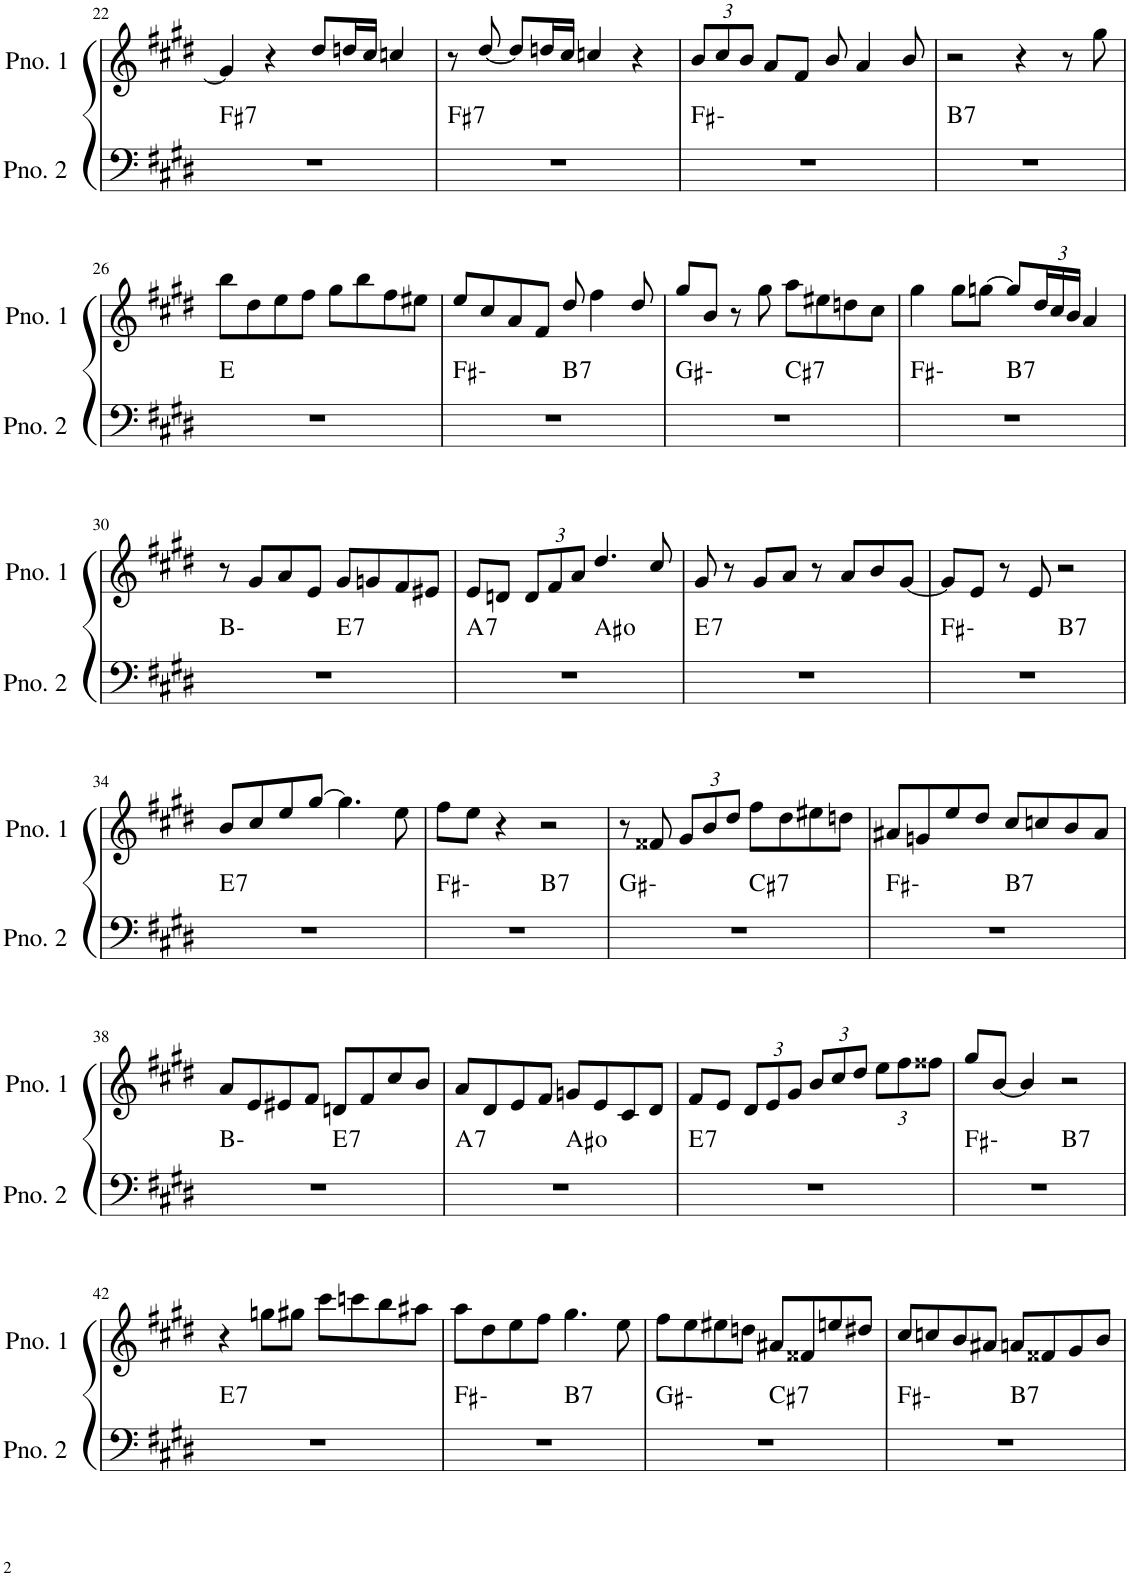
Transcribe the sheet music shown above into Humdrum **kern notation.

**kern	**harte	**kern
*part2	*part2	*part1
*staff2	*	*staff1
*I"ピアノ 2	*	*I"ピアノ 1
!!LO:PB:g=z
*clefF4	*	*clefG2
*k[f#c#g#d#]	*	*k[f#c#g#d#]
*M4/4	*	*M4/4
=22	=22	=22
!	!LO:H:kt=7	!
1r	F#:7	4g#/]
.	.	4r
.	.	8dd#/L
.	.	16ddn/L
.	.	16cc#/JJ
.	.	4ccn/
=23	=23	=23
!	!LO:H:kt=7	!
1r	F#:7	8r
.	.	[8dd#/
.	.	8dd#/L]
.	.	16ddn/L
.	.	16cc#/JJ
.	.	4ccn/
.	.	4r
=24	=24	=24
*	*	*Xbrackettup
1r	F#:min	12b/L
.	.	12cc#/
.	.	12b/J
.	.	8a/L
.	.	8f#/J
.	.	8b/
.	.	4a/
.	.	8b/
=25	=25	=25
!	!LO:H:kt=7	!
1r	B:7	2r
.	.	4r
.	.	8r
.	.	8gg#\
!!LO:LB:g=z
=26	=26	=26
1r	E:maj	8bb\L
.	.	8dd#\
.	.	8ee\
.	.	8ff#\J
.	.	8gg#\L
.	.	8bb\
.	.	8ff#\
.	.	8ee#X\J
=27	=27	=27
*^	*	*
1r	2ryy	F#:min	8ee/L
.	.	.	8cc#/
.	.	.	8a/
.	.	.	8f#/J
!	!	!LO:H:kt=7	!
.	2ryy	B:7	8dd#/
.	.	.	4ff#\
.	.	.	8dd#/
=28	=28	=28	=28
1r	2ryy	G#:min	8gg#/L
.	.	.	8b/J
.	.	.	8r
.	.	.	8gg#\
!	!	!LO:H:kt=7	!
.	2ryy	C#:7	8aa\L
.	.	.	8ee#X\
.	.	.	8ddn\
.	.	.	8cc#\J
=29	=29	=29	=29
1r	2ryy	F#:min	4gg#\
.	.	.	8gg#\L
.	.	.	[8ggn\J
!	!	!LO:H:kt=7	!
.	2ryy	B:7	8gg/L]
.	.	.	24dd#/L
.	.	.	24cc#/
.	.	.	24b/JJ
.	.	.	4a/
!!LO:LB:g=z
=30	=30	=30	=30
1r	2ryy	B:min	8r
.	.	.	8g#/L
.	.	.	8a/
.	.	.	8e/J
!	!	!LO:H:kt=7	!
.	2ryy	E:7	8g#/L
.	.	.	8gn/
.	.	.	8f#/
.	.	.	8e#X/J
=31	=31	=31	=31
!	!	!LO:H:kt=7	!
1r	2ryy	A:7	8e/L
.	.	.	8dn/J
.	.	.	12d/L
.	.	.	12f#/
.	.	.	12a/J
.	2ryy	A#:dim	4.dd#/
.	.	.	8cc#/
=32	=32	=32	=32
!	!	!LO:H:kt=7	!
*v	*v	*	*
1r	E:7	8g#/
.	.	8r
.	.	8g#/L
.	.	8a/J
.	.	8r
.	.	8a/L
.	.	8b/
.	.	[8g#/J
=33	=33	=33
*^	*	*
1r	2ryy	F#:min	8g#/L]
.	.	.	8e/J
.	.	.	8r
.	.	.	8e/
!	!	!LO:H:kt=7	!
.	2ryy	B:7	2r
!!LO:LB:g=z
=34	=34	=34	=34
!	!	!LO:H:kt=7	!
*v	*v	*	*
1r	E:7	8b/L
.	.	8cc#/
.	.	8ee/
.	.	[8gg#/J
.	.	4.gg#\]
.	.	8ee\
=35	=35	=35
*^	*	*
1r	2ryy	F#:min	8ff#\L
.	.	.	8ee\J
.	.	.	4r
!	!	!LO:H:kt=7	!
.	2ryy	B:7	2r
=36	=36	=36	=36
1r	2ryy	G#:min	8r
.	.	.	8f##X/
.	.	.	12g#/L
.	.	.	12b/
.	.	.	12dd#/J
!	!	!LO:H:kt=7	!
.	2ryy	C#:7	8ff#\L
.	.	.	8dd#\
.	.	.	8ee#X\
.	.	.	8ddn\J
=37	=37	=37	=37
1r	2ryy	F#:min	8a#X/L
.	.	.	8gn/
.	.	.	8ee/
.	.	.	8dd#/J
!	!	!LO:H:kt=7	!
.	2ryy	B:7	8cc#/L
.	.	.	8ccn/
.	.	.	8b/
.	.	.	8a#/J
!!LO:LB:g=z
=38	=38	=38	=38
1r	2ryy	B:min	8a/L
.	.	.	8e/
.	.	.	8e#X/
.	.	.	8f#/J
!	!	!LO:H:kt=7	!
.	2ryy	E:7	8dn/L
.	.	.	8f#/
.	.	.	8cc#/
.	.	.	8b/J
=39	=39	=39	=39
!	!	!LO:H:kt=7	!
1r	2ryy	A:7	8a/L
.	.	.	8d#/
.	.	.	8e/
.	.	.	8f#/J
.	2ryy	A#:dim	8gn/L
.	.	.	8e/
.	.	.	8c#/
.	.	.	8d#/J
=40	=40	=40	=40
!	!	!LO:H:kt=7	!
*v	*v	*	*
1r	E:7	8f#/L
.	.	8e/J
.	.	12d#/L
.	.	12e/
.	.	12g#/J
.	.	12b/L
.	.	12cc#/
.	.	12dd#/J
.	.	12ee\L
.	.	12ff#\
.	.	12ff##X\J
=41	=41	=41
*^	*	*
1r	2ryy	F#:min	8gg#/L
.	.	.	[8b/J
.	.	.	4b/]
!	!	!LO:H:kt=7	!
.	2ryy	B:7	2r
!!LO:LB:g=z
=42	=42	=42	=42
!	!	!LO:H:kt=7	!
*v	*v	*	*
1r	E:7	4r
.	.	8ggn\L
.	.	8gg#X\J
.	.	8ccc#\L
.	.	8cccn\
.	.	8bb\
.	.	8aa#X\J
=43	=43	=43
*^	*	*
1r	2ryy	F#:min	8aa\L
.	.	.	8dd#\
.	.	.	8ee\
.	.	.	8ff#\J
!	!	!LO:H:kt=7	!
.	2ryy	B:7	4.gg#\
.	.	.	8ee\
=44	=44	=44	=44
1r	2ryy	G#:min	8ff#\L
.	.	.	8ee\
.	.	.	8ee#X\
.	.	.	8ddn\J
!	!	!LO:H:kt=7	!
.	2ryy	C#:7	8a#X/L
.	.	.	8f##X/
.	.	.	8een/
.	.	.	8dd#X/J
=45	=45	=45	=45
1r	2ryy	F#:min	8cc#/L
.	.	.	8ccn/
.	.	.	8b/
.	.	.	8a#X/J
!	!	!LO:H:kt=7	!
.	2ryy	B:7	8an/L
.	.	.	8f##X/
.	.	.	8g#/
.	.	.	8b/J
*v	*v	*	*
=	=	=
*-	*-	*-
